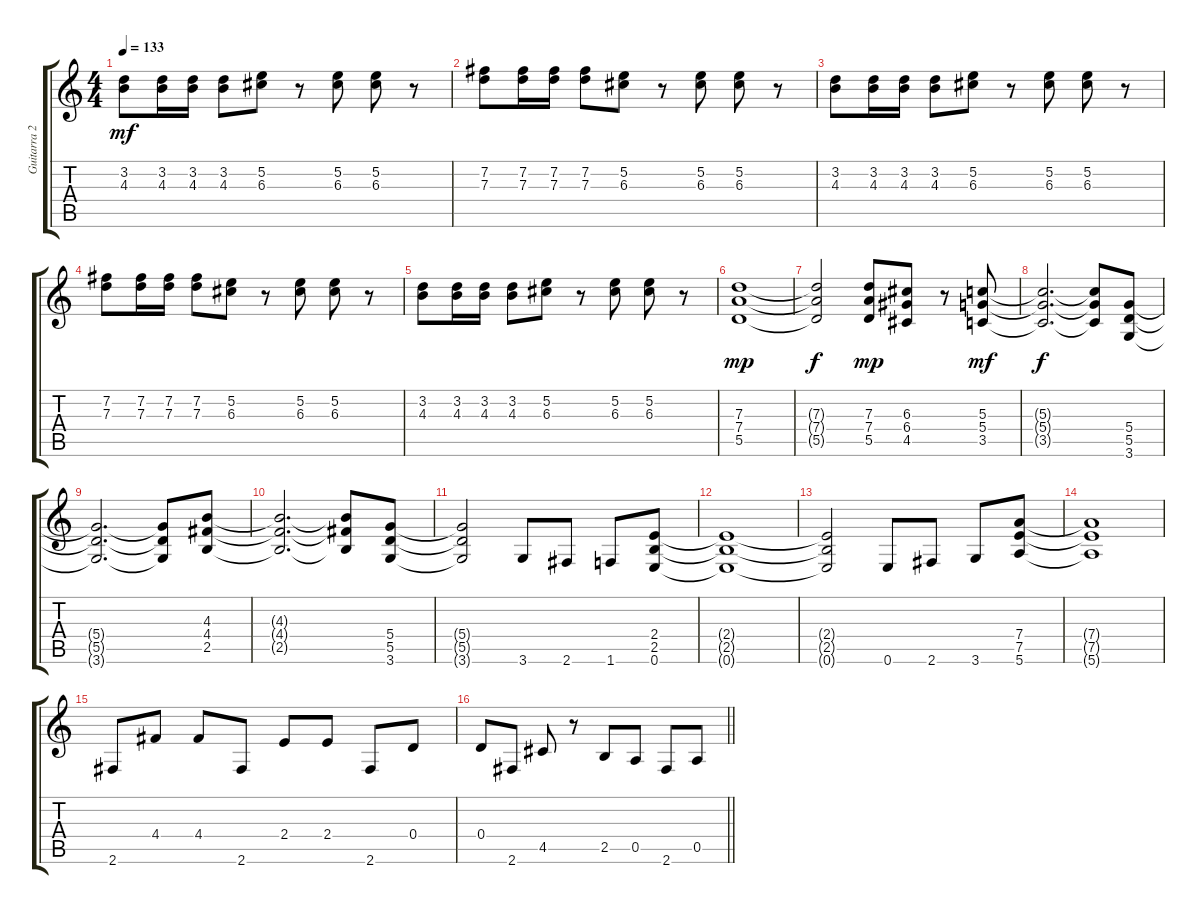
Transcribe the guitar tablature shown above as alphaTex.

\track ("Guitarra 2" "Guitarra 2") {instrument distortionguitar}
\staff {score tabs}
\tuning (E4 B3 G3 D3 A2 E2) {hide}
\ts (4 4)
\tempo 133
\clef g2
\ks c
(3.2 4.3).8{dy mf} (3.2 4.3).16 (3.2 4.3).16 (3.2 4.3).8 (5.2 6.3).8 r.8 (5.2 6.3).8 (5.2 6.3).8 r.8 |
(7.2 7.3).8 (7.2 7.3).16 (7.2 7.3).16 (7.2 7.3).8 (5.2 6.3).8 r.8 (5.2 6.3).8 (5.2 6.3).8 r.8 |
(3.2 4.3).8 (3.2 4.3).16 (3.2 4.3).16 (3.2 4.3).8 (5.2 6.3).8 r.8 (5.2 6.3).8 (5.2 6.3).8 r.8 |
(7.2 7.3).8 (7.2 7.3).16 (7.2 7.3).16 (7.2 7.3).8 (5.2 6.3).8 r.8 (5.2 6.3).8 (5.2 6.3).8 r.8 |
(3.2 4.3).8 (3.2 4.3).16 (3.2 4.3).16 (3.2 4.3).8 (5.2 6.3).8 r.8 (5.2 6.3).8 (5.2 6.3).8 r.8 |
(7.3 7.4 5.5).1{dy mp} |
(7.3{t} 7.4{t} 5.5{t}).2{dy f} (7.3 7.4 5.5).8{dy mp} (6.3 6.4 4.5).8 r.8 (5.3 5.4 3.5).8{dy mf} |
(5.3{t} 5.4{t} 3.5{t}).2{d dy f} (5.3{t} 5.4{t} 3.5{t}).8 (5.4 5.5 3.6).8 |
(5.4{t} 5.5{t} 3.6{t}).2{d} (5.4{t} 5.5{t} 3.6{t}).8 (4.3 4.4 2.5).8 |
(4.3{t} 4.4{t} 2.5{t}).2{d} (4.3{t} 4.4{t} 2.5{t}).8 (5.4 5.5 3.6).8 |
(5.4{t} 5.5{t} 3.6{t}).2 3.6.8 2.6.8 1.6.8 (2.4 2.5 0.6).8 |
(2.4{t} 2.5{t} 0.6{t}).1 |
(2.4{t} 2.5{t} 0.6{t}).2 0.6.8 2.6.8 3.6.8 (7.4 7.5 5.6).8 |
(7.4{t} 7.5{t} 5.6{t}).1 |
2.6.8 4.4.8 4.4.8 2.6.8 2.4.8 2.4.8 2.6.8 0.4.8 |
\barLineRight lightlight
0.4.8 2.6.8 4.5.8 r.8 2.5.8 0.5.8 2.6.8 0.5.8
